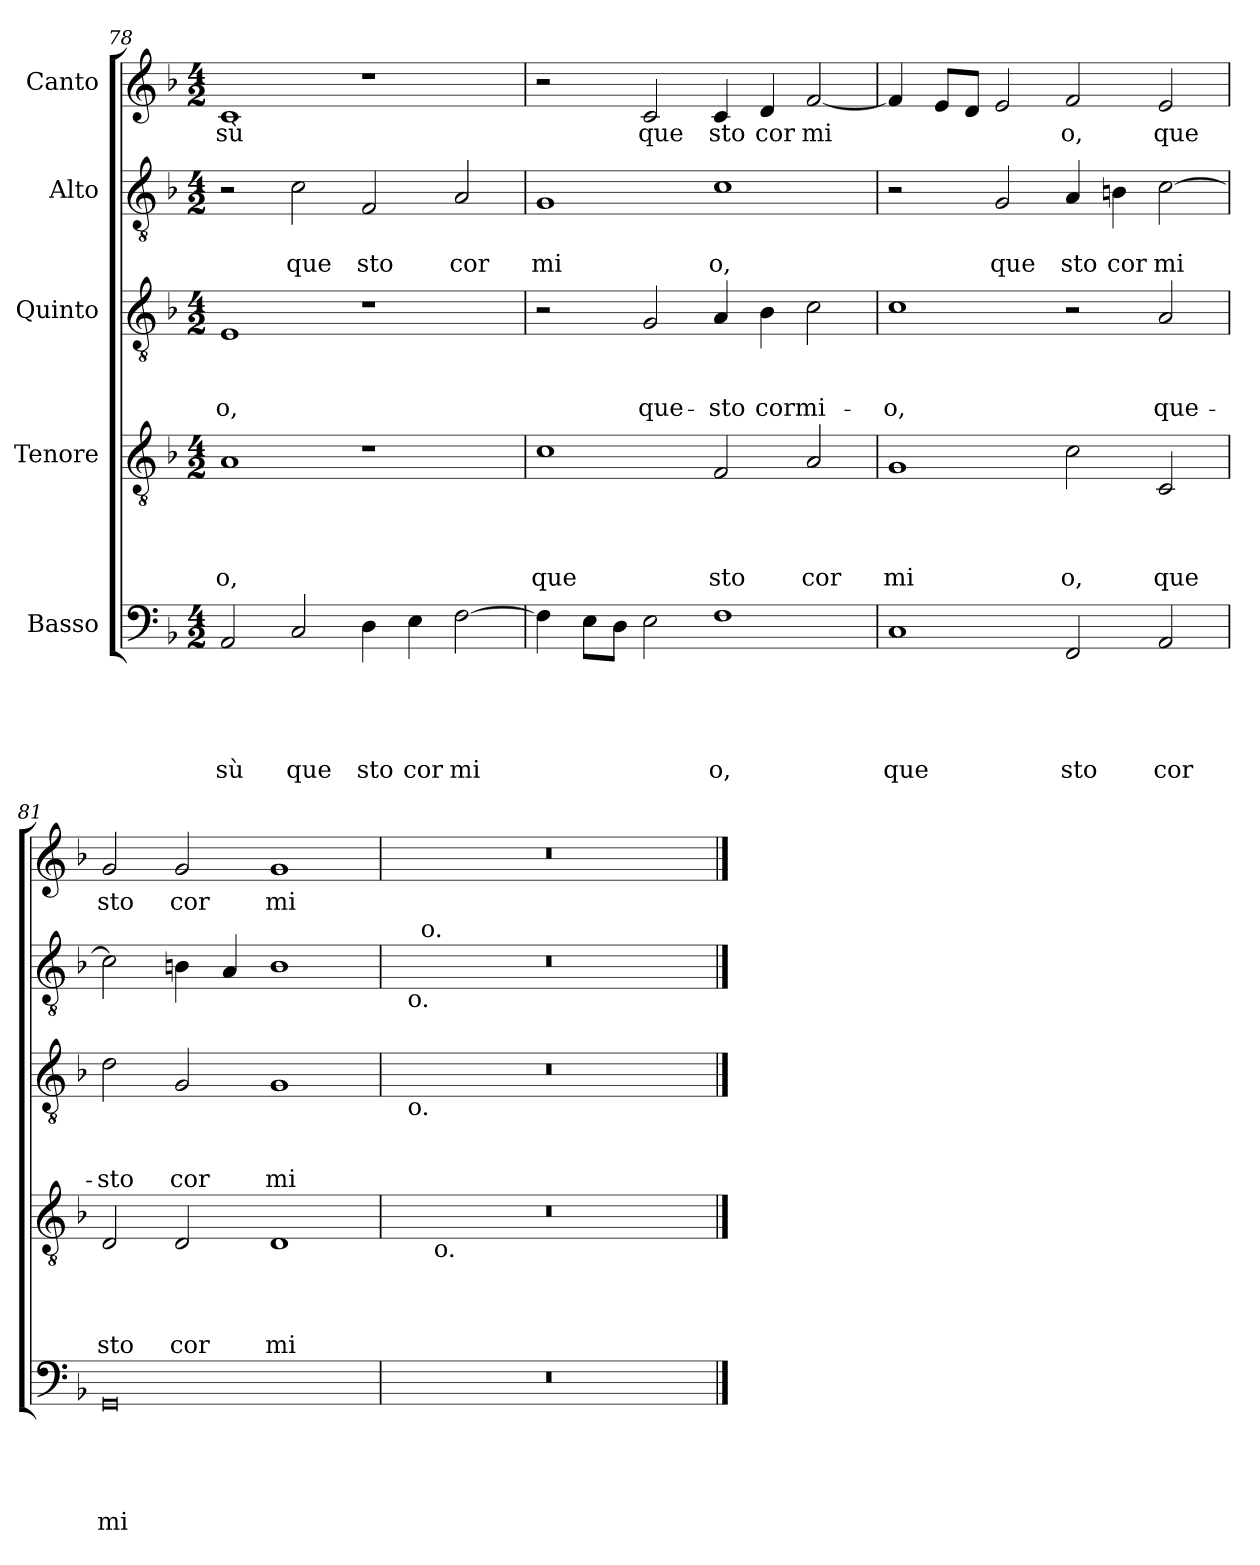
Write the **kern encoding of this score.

**kern	**text	**text	**text	**text	**text	**kern	**text	**text	**text	**text	**kern	**text	**text	**text	**kern	**text	**text	**kern	**text
*part5	*part5	*part5	*part5	*part5	*part5	*part4	*part4	*part4	*part4	*part4	*part3	*part3	*part3	*part3	*part2	*part2	*part2	*part1	*part1
*staff5	*staff5	*staff5	*staff5	*staff5	*staff5	*staff4	*staff4	*staff4	*staff4	*staff4	*staff3	*staff3	*staff3	*staff3	*staff2	*staff2	*staff2	*staff1	*staff1
*I"Basso	*	*	*	*	*	*I"Tenore	*	*	*	*	*I"Quinto	*	*	*	*I"Alto	*	*	*I"Canto	*
*clefF4	*	*	*	*	*	*clefGv2	*	*	*	*	*clefGv2	*	*	*	*clefGv2	*	*	*clefG2	*
*k[b-]	*	*	*	*	*	*k[b-]	*	*	*	*	*k[b-]	*	*	*	*k[b-]	*	*	*k[b-]	*
*F:	*	*	*	*	*	*F:	*	*	*	*	*F:	*	*	*	*F:	*	*	*F:	*
*M4/2	*	*	*	*	*	*M4/2	*	*	*	*	*M4/2	*	*	*	*M4/2	*	*	*M4/2	*
=78	=78	=78	=78	=78	=78	=78	=78	=78	=78	=78	=78	=78	=78	=78	=78	=78	=78	=78	=78
!	!	!	!	!	!LO:LY:b	!	!	!	!	!LO:LY:b	!	!	!	!LO:LY:b	!	!	!	!	!LO:LY:b
2AA/	.	.	.	.	sù	1A	.	.	.	o,	1E	.	.	-o,	2r	.	.	1c	sù
!	!	!	!	!	!LO:LY:b	!	!	!	!	!	!	!	!	!	!	!	!LO:LY:b	!	!
2C/	.	.	.	.	que	.	.	.	.	.	.	.	.	.	2c\	.	que	.	.
!	!	!	!	!	!LO:LY:b	!	!	!	!	!	!	!	!	!	!	!	!LO:LY:b	!	!
4D\	.	.	.	.	sto	1r	.	.	.	.	1r	.	.	.	2F/	.	sto	1r	.
!	!	!	!	!	!LO:LY:b	!	!	!	!	!	!	!	!	!	!	!	!	!	!
4E\	.	.	.	.	cor	.	.	.	.	.	.	.	.	.	.	.	.	.	.
!	!	!	!	!	!LO:LY:b	!	!	!	!	!	!	!	!	!	!	!	!LO:LY:b	!	!
[>2F\	.	.	.	.	mi	.	.	.	.	.	.	.	.	.	2A/	.	cor	.	.
=79	=79	=79	=79	=79	=79	=79	=79	=79	=79	=79	=79	=79	=79	=79	=79	=79	=79	=79	=79
!	!	!	!	!	!	!	!	!	!	!LO:LY:b	!	!	!	!	!	!	!LO:LY:b	!	!
4F\]	.	.	.	.	.	1c	.	.	.	que	2r	.	.	.	1G	.	mi	2r	.
8E\L	.	.	.	.	.	.	.	.	.	.	.	.	.	.	.	.	.	.	.
8D\J	.	.	.	.	.	.	.	.	.	.	.	.	.	.	.	.	.	.	.
!	!	!	!	!	!	!	!	!	!	!	!	!	!	!LO:LY:b	!	!	!	!	!LO:LY:b
2E\	.	.	.	.	.	.	.	.	.	.	2G/	.	.	que-	.	.	.	2c/	que
!	!	!	!	!	!LO:LY:b	!	!	!	!	!LO:LY:b	!	!	!	!LO:LY:b	!	!	!LO:LY:b	!	!LO:LY:b
1F	.	.	.	.	o,	2F/	.	.	.	sto	4A/	.	.	-sto	1c	.	o,	4c/	sto
!	!	!	!	!	!	!	!	!	!	!	!	!	!	!LO:LY:b	!	!	!	!	!LO:LY:b
.	.	.	.	.	.	.	.	.	.	.	4B-\	.	.	cormi-	.	.	.	4d/	cor
!	!	!	!	!	!	!	!	!	!	!LO:LY:b	!	!	!	!	!	!	!	!	!LO:LY:b
.	.	.	.	.	.	2A/	.	.	.	cor	2c\	.	.	.	.	.	.	[<2f/	mi
=80	=80	=80	=80	=80	=80	=80	=80	=80	=80	=80	=80	=80	=80	=80	=80	=80	=80	=80	=80
!	!	!	!	!	!LO:LY:b	!	!	!	!	!LO:LY:b	!	!	!	!LO:LY:b	!	!	!	!	!
1C	.	.	.	.	que	1G	.	.	.	mi	1c	.	.	-o,	2r	.	.	4f/]	.
.	.	.	.	.	.	.	.	.	.	.	.	.	.	.	.	.	.	8e/L	.
.	.	.	.	.	.	.	.	.	.	.	.	.	.	.	.	.	.	8d/J	.
!	!	!	!	!	!	!	!	!	!	!	!	!	!	!	!	!	!LO:LY:b	!	!
.	.	.	.	.	.	.	.	.	.	.	.	.	.	.	2G/	.	que	2e/	.
!	!	!	!	!	!LO:LY:b	!	!	!	!	!LO:LY:b	!	!	!	!	!	!	!LO:LY:b	!	!LO:LY:b
2FF/	.	.	.	.	sto	2c\	.	.	.	o,	2r	.	.	.	4A/	.	sto	2f/	o,
!	!	!	!	!	!	!	!	!	!	!	!	!	!	!	!	!	!LO:LY:b	!	!
.	.	.	.	.	.	.	.	.	.	.	.	.	.	.	4Bn\	.	cor	.	.
!	!	!	!	!	!LO:LY:b	!	!	!	!	!LO:LY:b	!	!	!	!LO:LY:b	!	!	!LO:LY:b	!	!LO:LY:b
2AA/	.	.	.	.	cor	2C/	.	.	.	que	2A/	.	.	que-	[>2c\	.	mi	2e/	que
=81	=81	=81	=81	=81	=81	=81	=81	=81	=81	=81	=81	=81	=81	=81	=81	=81	=81	=81	=81
!	!	!	!	!	!LO:LY:b	!	!	!	!	!LO:LY:b	!	!	!	!LO:LY:b	!	!	!	!	!LO:LY:b
0GG	.	.	.	.	mi	2D/	.	.	.	sto	2d\	.	.	-sto	2c\]	.	.	2g/	sto
!	!	!	!	!	!	!	!	!	!	!LO:LY:b	!	!	!	!LO:LY:b	!	!	!	!	!LO:LY:b
.	.	.	.	.	.	2D/	.	.	.	cor	2G/	.	.	cor	4Bn\	.	.	2g/	cor
.	.	.	.	.	.	.	.	.	.	.	.	.	.	.	4A/	.	.	.	.
!	!	!	!	!	!	!	!	!	!	!LO:LY:b	!	!	!	!LO:LY:b	!	!	!	!	!LO:LY:b
.	.	.	.	.	.	1D	.	.	.	mi	1G	.	.	mi-	1B	.	.	1g	mi
=82	=82	=82	=82	=82	=82	=82	=82	=82	=82	=82	=82	=82	=82	=82	=82	=82	=82	=82	=82
*	*	*	*	*	*	*^	*	*	*	*	*^	*	*	*	*^	*	*	*	*
*	*	*	*	*	*	*	*	*	*	*	*	*	*	*	*	*	*	*^	*	*	*	*
0r	.	.	.	.	.	0r	8ryy	.	.	.	.	0r	16ryy	.	.	.	0r	16ryy	16.ryy	.	.	0r	.
!	!	!	!	!	!	!	!	!	!	!	!	!	!	!	!	!	!	!LO:TX:b:t=o.	!	!	!	!	!
!	!	!	!	!	!	!	!	!	!	!	!	!	!LO:TX:b:t=o.	!	!	!	!	!	!	!	!	!	!
.	.	.	.	.	.	.	.	.	.	.	.	.	1ryy	.	.	.	.	1ryy	.	.	.	.	.
!	!	!	!	!	!	!	!	!	!	!	!	!	!	!	!	!	!	!	!LO:TX:a:t=o.	!	!	!	!
.	.	.	.	.	.	.	.	.	.	.	.	.	.	.	.	.	.	.	1ryy	.	.	.	.
!	!	!	!	!	!	!	!LO:TX:b:t=o.	!	!	!	!	!	!	!	!	!	!	!	!	!	!	!	!
.	.	.	.	.	.	.	1...ryy	.	.	.	.	.	.	.	.	.	.	.	.	.	.	.	.
.	.	.	.	.	.	.	.	.	.	.	.	.	2...ryy	.	.	.	.	2...ryy	.	.	.	.	.
.	.	.	.	.	.	.	.	.	.	.	.	.	.	.	.	.	.	.	2ryy	.	.	.	.
.	.	.	.	.	.	.	.	.	.	.	.	.	.	.	.	.	.	.	4ryy	.	.	.	.
.	.	.	.	.	.	.	.	.	.	.	.	.	.	.	.	.	.	.	8ryy	.	.	.	.
.	.	.	.	.	.	.	.	.	.	.	.	.	.	.	.	.	.	.	32ryy	.	.	.	.
*	*	*	*	*	*	*v	*v	*	*	*	*	*	*	*	*	*	*v	*v	*v	*	*	*	*
*	*	*	*	*	*	*	*	*	*	*	*v	*v	*	*	*	*	*	*	*	*
==	==	==	==	==	==	==	==	==	==	==	==	==	==	==	==	==	==	==	==
*-	*-	*-	*-	*-	*-	*-	*-	*-	*-	*-	*-	*-	*-	*-	*-	*-	*-	*-	*-
